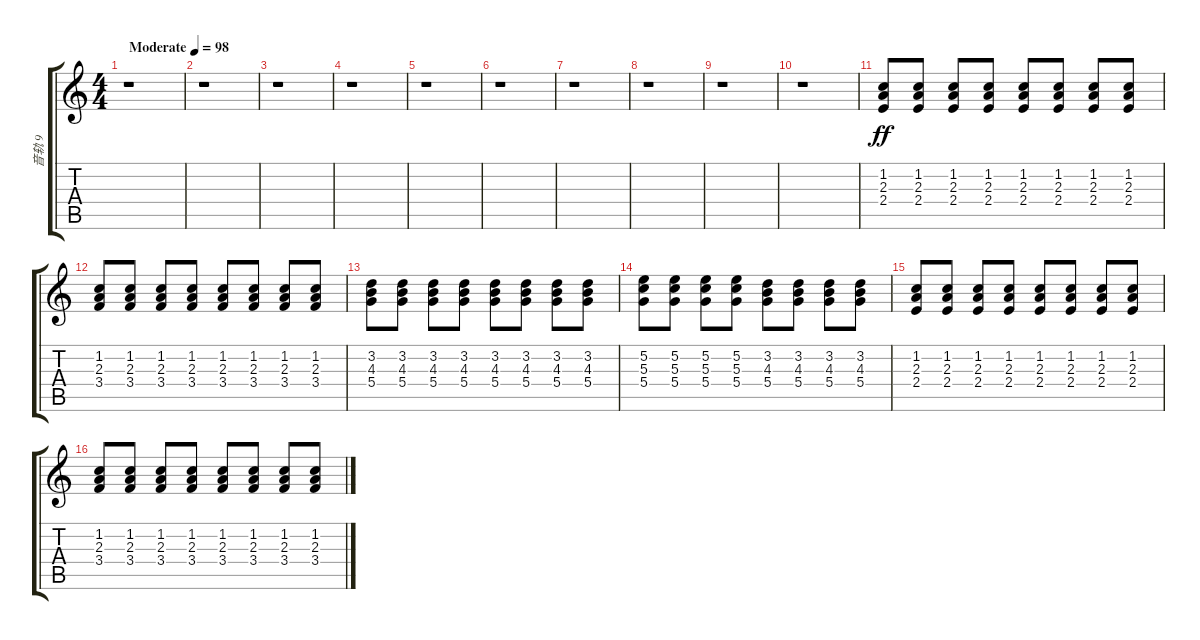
\track ("音轨 9" "音轨 9") {instrument acousticguitarsteel}
\staff {score tabs}
\tuning (E4 B3 G3 D3 A2 E2) {hide}
\ts (4 4)
\tempo (98 "Moderate")
\clef g2
\ks c
r.1{dy ff instrument acousticguitarsteel} |
r.1 |
r.1 |
r.1 |
r.1 |
r.1 |
r.1 |
r.1 |
r.1 |
r.1 |
(1.2 2.3 2.4).8 (1.2 2.3 2.4).8 (1.2 2.3 2.4).8 (1.2 2.3 2.4).8 (1.2 2.3 2.4).8 (1.2 2.3 2.4).8 (1.2 2.3 2.4).8 (1.2 2.3 2.4).8 |
(1.2 2.3 3.4).8{txt ""} (1.2 2.3 3.4).8 (1.2 2.3 3.4).8 (1.2 2.3 3.4).8 (1.2 2.3 3.4).8 (1.2 2.3 3.4).8 (1.2 2.3 3.4).8 (1.2 2.3 3.4).8 |
(3.2 4.3 5.4).8{txt ""} (3.2 4.3 5.4).8 (3.2 4.3 5.4).8 (3.2 4.3 5.4).8 (3.2 4.3 5.4).8 (3.2 4.3 5.4).8 (3.2 4.3 5.4).8 (3.2 4.3 5.4).8 |
(5.2 5.3 5.4).8 (5.2 5.3 5.4).8 (5.2 5.3 5.4).8 (5.2 5.3 5.4).8 (3.2 4.3 5.4).8 (3.2 4.3 5.4).8 (3.2 4.3 5.4).8 (3.2 4.3 5.4).8 |
(1.2 2.3 2.4).8 (1.2 2.3 2.4).8 (1.2 2.3 2.4).8 (1.2 2.3 2.4).8 (1.2 2.3 2.4).8 (1.2 2.3 2.4).8 (1.2 2.3 2.4).8 (1.2 2.3 2.4).8 |
(1.2 2.3 3.4).8 (1.2 2.3 3.4).8 (1.2 2.3 3.4).8 (1.2 2.3 3.4).8 (1.2 2.3 3.4).8 (1.2 2.3 3.4).8 (1.2 2.3 3.4).8 (1.2 2.3 3.4).8
